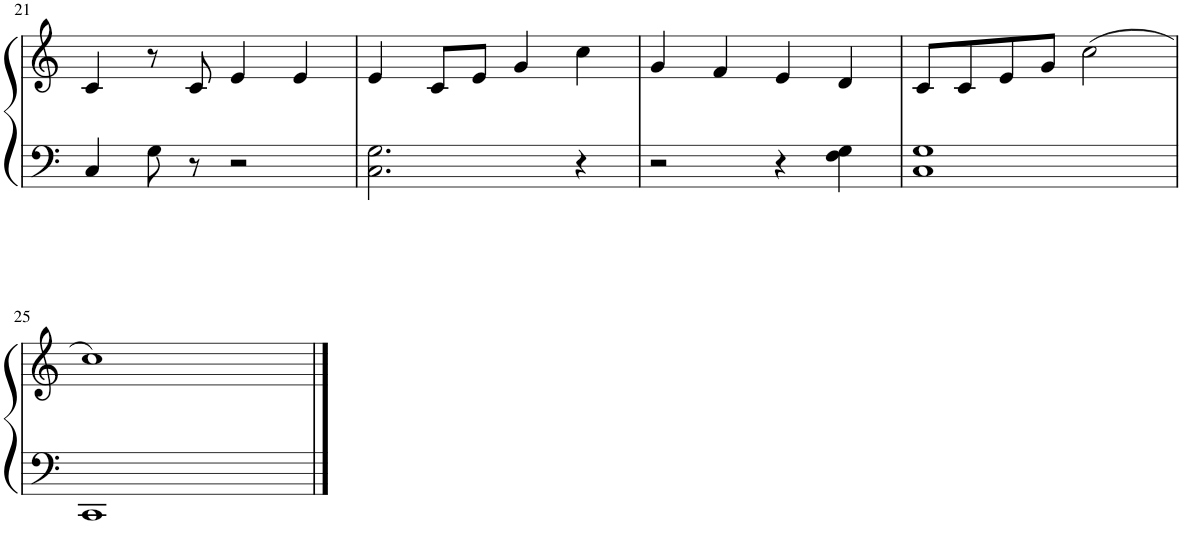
**kern	**kern
*part1	*part1
*staff2	*staff1
*I"Piano	*
*I'Pno.	*
!!LO:PB:g=z
*clefF4	*clefG2
*k[]	*k[]
*M4/4	*M4/4
=21	=21
4C/	4c/
8G\	8r
8r	8c/
2r	4e/
.	4e/
=22	=22
2.C\ 2.G\	4e/
.	8c/L
.	8e/J
.	4g/
4r	4cc\
=23	=23
2r	4g/
.	4f/
4r	4e/
4F\ 4G\	4d/
=24	=24
1C 1G	8c/L
.	8c/
.	8e/
.	8g/J
.	(2cc\
!!LO:LB:g=z
=25	=25
1CC	1cc)
==	==
*-	*-
